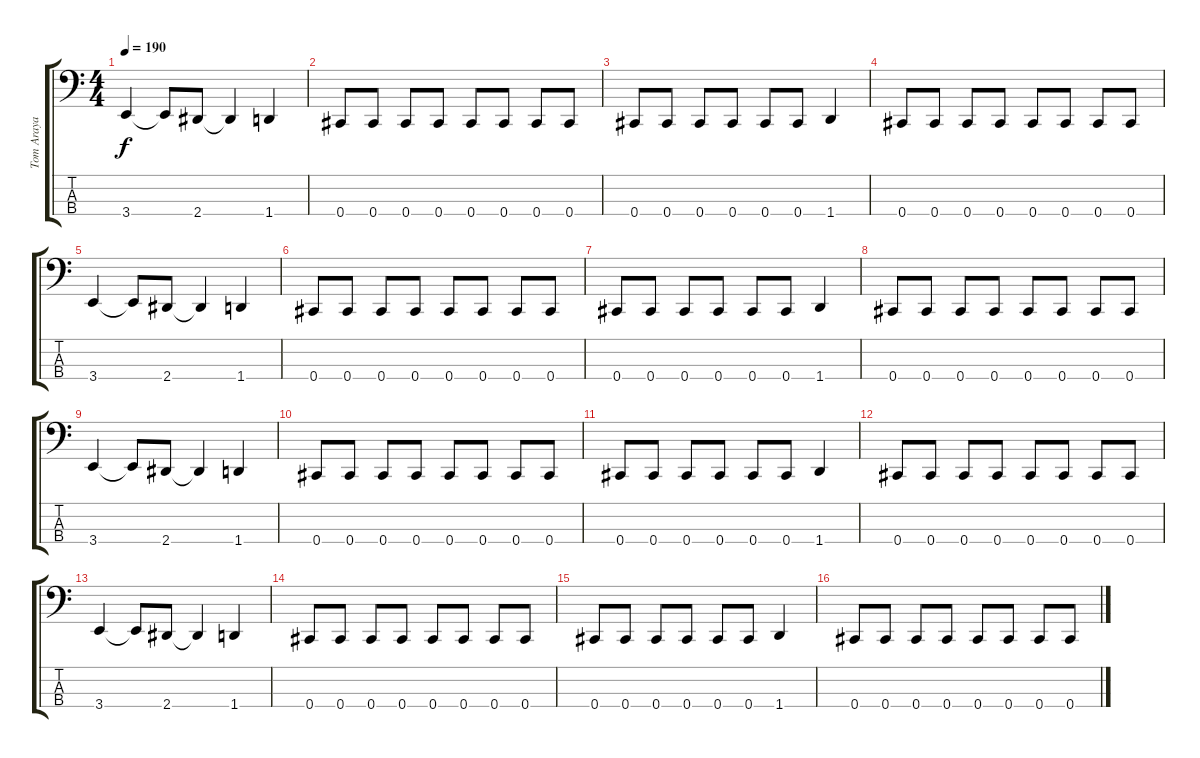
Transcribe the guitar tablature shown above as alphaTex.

\track ("Tom Araya" "Tom Araya") {instrument electricbasspick}
\staff {score tabs}
\tuning (E2 B1 Gb1 Db1) {hide}
\ts (4 4)
\tempo 190
\clef f4
\ks c
3.4.4{dy f} 3.4{t}.8 2.4.8 2.4{t}.4 1.4.4 |
0.4.8 0.4.8 0.4.8 0.4.8 0.4.8 0.4.8 0.4.8 0.4.8 |
0.4.8 0.4.8 0.4.8 0.4.8 0.4.8 0.4.8 1.4.4 |
0.4.8 0.4.8 0.4.8 0.4.8 0.4.8 0.4.8 0.4.8 0.4.8 |
3.4.4 3.4{t}.8 2.4.8 2.4{t}.4 1.4.4 |
0.4.8 0.4.8 0.4.8 0.4.8 0.4.8 0.4.8 0.4.8 0.4.8 |
0.4.8 0.4.8 0.4.8 0.4.8 0.4.8 0.4.8 1.4.4 |
0.4.8 0.4.8 0.4.8 0.4.8 0.4.8 0.4.8 0.4.8 0.4.8 |
3.4.4 3.4{t}.8 2.4.8 2.4{t}.4 1.4.4 |
0.4.8 0.4.8 0.4.8 0.4.8 0.4.8 0.4.8 0.4.8 0.4.8 |
0.4.8 0.4.8 0.4.8 0.4.8 0.4.8 0.4.8 1.4.4 |
0.4.8 0.4.8 0.4.8 0.4.8 0.4.8 0.4.8 0.4.8 0.4.8 |
3.4.4 3.4{t}.8 2.4.8 2.4{t}.4 1.4.4 |
0.4.8 0.4.8 0.4.8 0.4.8 0.4.8 0.4.8 0.4.8 0.4.8 |
0.4.8 0.4.8 0.4.8 0.4.8 0.4.8 0.4.8 1.4.4 |
0.4.8 0.4.8 0.4.8 0.4.8 0.4.8 0.4.8 0.4.8 0.4.8
